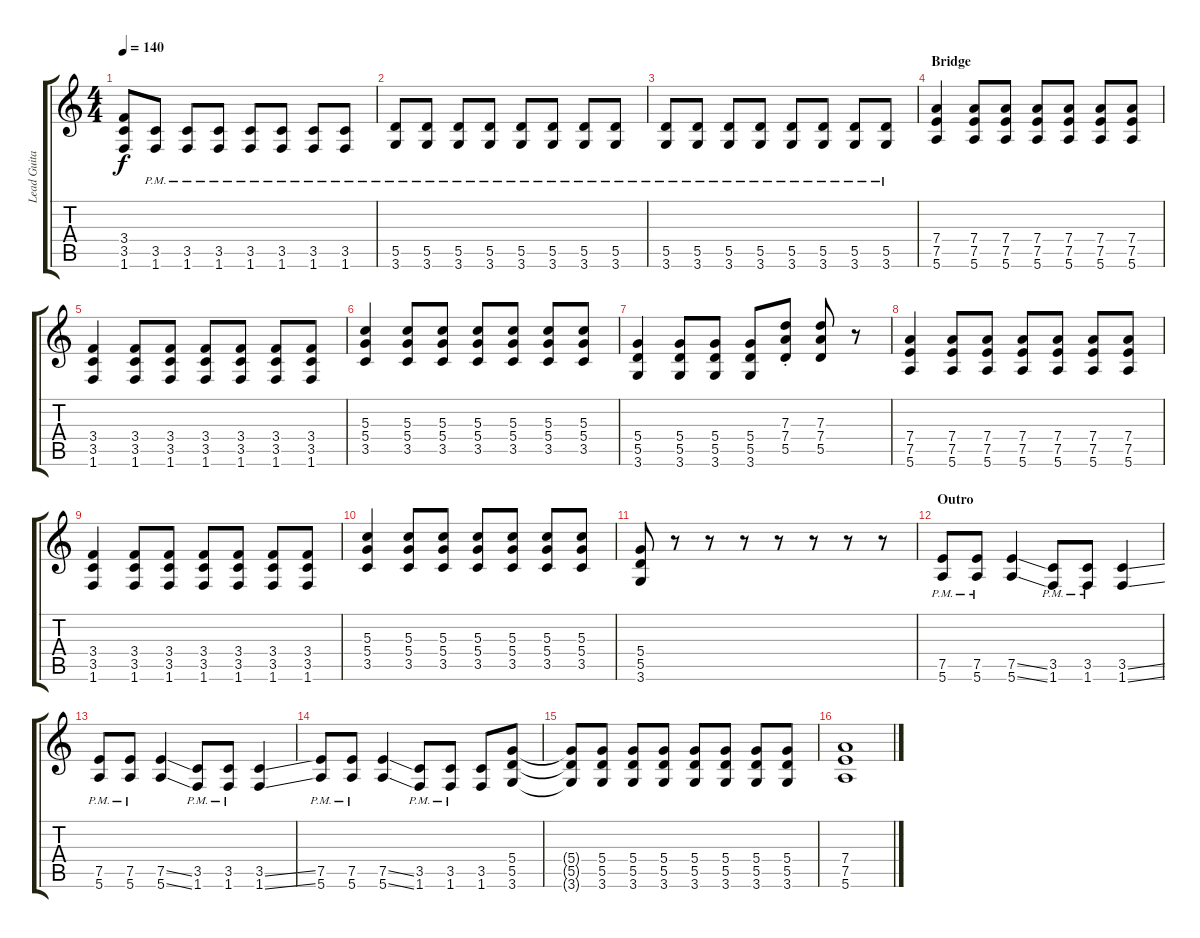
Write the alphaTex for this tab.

\track ("Lead Guitar" "Lead Guita") {instrument distortionguitar}
\staff {score tabs}
\tuning (E4 B3 G3 D3 A2 E2) {hide}
\ts (4 4)
\tempo 140
\clef g2
\ks c
(3.4{t} 3.5{t} 1.6{t}).8{dy f} (3.5{pm} 1.6{pm}).8 (3.5{pm} 1.6{pm}).8 (3.5{pm} 1.6{pm}).8 (3.5{pm} 1.6{pm}).8 (3.5{pm} 1.6{pm}).8 (3.5{pm} 1.6{pm}).8 (3.5{pm} 1.6{pm}).8 |
(5.5{pm} 3.6{pm}).8 (5.5{pm} 3.6{pm}).8 (5.5{pm} 3.6{pm}).8 (5.5{pm} 3.6{pm}).8 (5.5{pm} 3.6{pm}).8 (5.5{pm} 3.6{pm}).8 (5.5{pm} 3.6{pm}).8 (5.5{pm} 3.6{pm}).8 |
(5.5{pm} 3.6{pm}).8 (5.5{pm} 3.6{pm}).8 (5.5{pm} 3.6{pm}).8 (5.5{pm} 3.6{pm}).8 (5.5{pm} 3.6{pm}).8 (5.5{pm} 3.6{pm}).8 (5.5{pm} 3.6{pm}).8 (5.5{pm} 3.6{pm}).8 |
\section ("" "Bridge")
(7.4 7.5 5.6).4 (7.4 7.5 5.6).8 (7.4 7.5 5.6).8 (7.4 7.5 5.6).8 (7.4 7.5 5.6).8 (7.4 7.5 5.6).8 (7.4 7.5 5.6).8 |
(3.4 3.5 1.6).4 (3.4 3.5 1.6).8 (3.4 3.5 1.6).8 (3.4 3.5 1.6).8 (3.4 3.5 1.6).8 (3.4 3.5 1.6).8 (3.4 3.5 1.6).8 |
(5.3 5.4 3.5).4 (5.3 5.4 3.5).8 (5.3 5.4 3.5).8 (5.3 5.4 3.5).8 (5.3 5.4 3.5).8 (5.3 5.4 3.5).8 (5.3 5.4 3.5).8 |
(5.4 5.5 3.6).4 (5.4 5.5 3.6).8 (5.4 5.5 3.6).8 (5.4 5.5 3.6).8 (7.3{st} 7.4{st} 5.5{st}).8 (7.3 7.4 5.5).8 r.8 |
(7.4 7.5 5.6).4 (7.4 7.5 5.6).8 (7.4 7.5 5.6).8 (7.4 7.5 5.6).8 (7.4 7.5 5.6).8 (7.4 7.5 5.6).8 (7.4 7.5 5.6).8 |
(3.4 3.5 1.6).4 (3.4 3.5 1.6).8 (3.4 3.5 1.6).8 (3.4 3.5 1.6).8 (3.4 3.5 1.6).8 (3.4 3.5 1.6).8 (3.4 3.5 1.6).8 |
(5.3 5.4 3.5).4 (5.3 5.4 3.5).8 (5.3 5.4 3.5).8 (5.3 5.4 3.5).8 (5.3 5.4 3.5).8 (5.3 5.4 3.5).8 (5.3 5.4 3.5).8 |
(5.4 5.5 3.6).8 r.8 r.8 r.8 r.8 r.8 r.8 r.8 |
\section ("" "Outro")
(7.5{pm} 5.6{pm}).8 (7.5{pm} 5.6{pm}).8 (7.5{ss} 5.6{ss}).4 (3.5{pm} 1.6{pm}).8 (3.5{pm} 1.6{pm}).8 (3.5{ss} 1.6{ss}).4 |
(7.5{pm} 5.6{pm}).8 (7.5{pm} 5.6{pm}).8 (7.5{ss} 5.6{ss}).4 (3.5{pm} 1.6{pm}).8 (3.5{pm} 1.6{pm}).8 (3.5{ss} 1.6{ss}).4 |
(7.5{pm} 5.6{pm}).8 (7.5{pm} 5.6{pm}).8 (7.5{ss} 5.6{ss}).4 (3.5{pm} 1.6{pm}).8 (3.5{pm} 1.6{pm}).8 (3.5 1.6).8 (5.4 5.5 3.6).8 |
(5.4{t} 5.5{t} 3.6{t}).8 (5.4 5.5 3.6).8 (5.4 5.5 3.6).8 (5.4 5.5 3.6).8 (5.4 5.5 3.6).8 (5.4 5.5 3.6).8 (5.4 5.5 3.6).8 (5.4 5.5 3.6).8 |
(7.4 7.5 5.6).1
